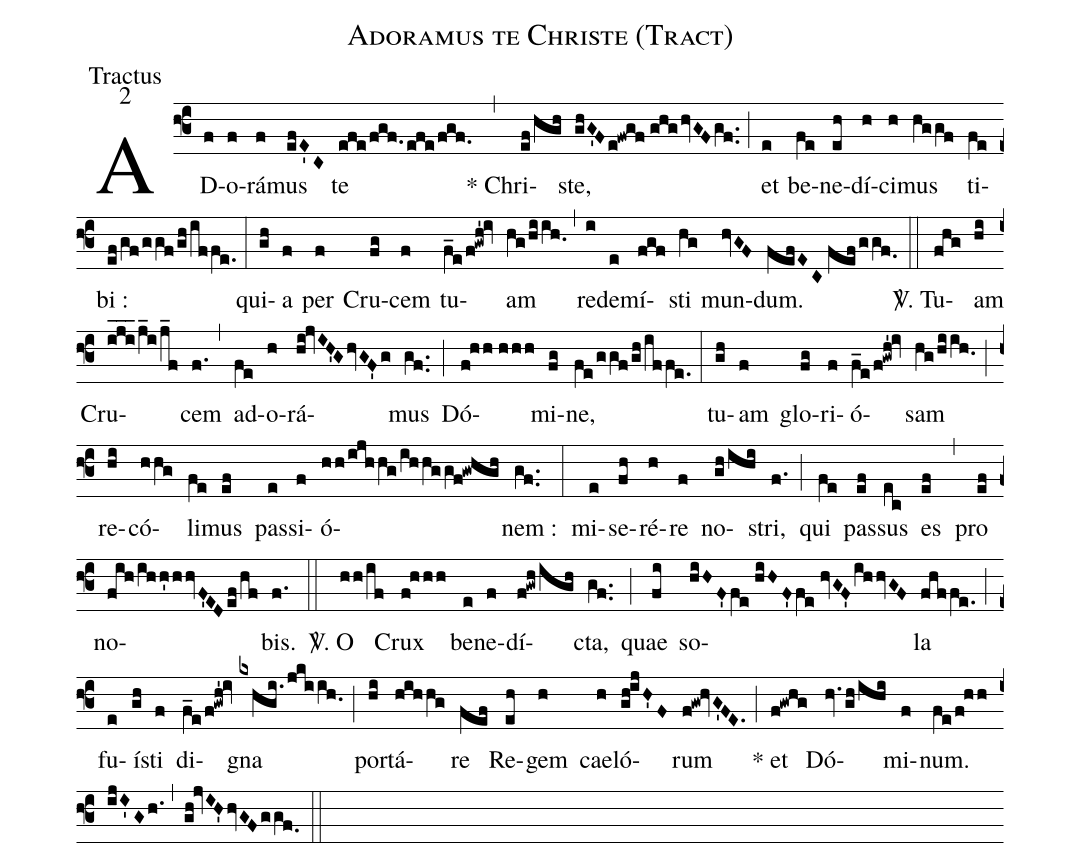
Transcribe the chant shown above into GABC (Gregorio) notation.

name:Adoramus te Christe (Tract);
office-part:Tractus;
mode:2;
%%
(f3) AD(f)o(f)rá(f)mus(efE'C) te(efe/fgf./efe/fgf.) (,) * Chri(ef/hgh)ste,(ghG'Fe!fwgf//ghghvGFgf..) (;) et(e) be(fe)ne(eh)dí(h)ci(h)mus(hggf) ti(fe)bi :(ef/gf/ggf/gh/iffe.) (:) qui(gh)a(f) per(f) Cru(fg)cem(f) tu(f_e/f!gwh'!iv)am(hg/hiih.0) (,) red(i)e(e)mí(fgf)sti(hg) mun(hvGF)dum.(fefEC//fefggf.0) (::)
<sp>V/</sp>. Tu(fhg)am(hi) Cru(i_j_i_2/j_i/j_f)cem(f.) (,) ad(fe)o(h)rá(hi!jvIH'GhvGF'g)mus(gf..) (;) Dó(f!hh//hhh)mi(fg)ne,(fe/ggf/gh/iffe.) (:) tu(gh)am(f) glo(fg)ri(f)ó(f_e/f!gwh'!iv)sam(hg/hiih.0) (;) re(hi)có(hhg)li(fe)mus(ef) pas(e)si(f)ó(hh/ijhhg/ih/!hg/!gf!gwhgh)nem :(gf..) (:) mi(e)se(fh)ré(h)re(f) no(gh/ihi)stri,(f.) (;) qui(fe) pas(ef)sus(ec) es(ef) (,) pro(ef) no(fih/ih/!h'hhvF'EDef/hf)bis.(f.) (::)
<sp>V/</sp>. O(hh/if) Crux(f!hhh) be(e)ne(f)dí(f!gwh/igh)cta,(gf..) (;) quae(fi) so(hiHF'/!fe//hiHF'/!fe//hvGF'ihhvGF)la(fhffe.) (;) fu(e)í(gh)sti(f) di(f_e/f!gwh'!iv)gna(kxhgi.jkiih.0) (;) por(hi)tá(hihhg)re(fef) Re(eh)gem(h) cae(h)ló(gh!ijH'F)rum(f!gw!hvG'FE.) (;) * et(f!gwhg) Dó(hv.gh/ihi)mi(f)num.(fe/f!hh/ijI'Gh.) (,) (gh!jvIH'hvGFggf.0) (::)
